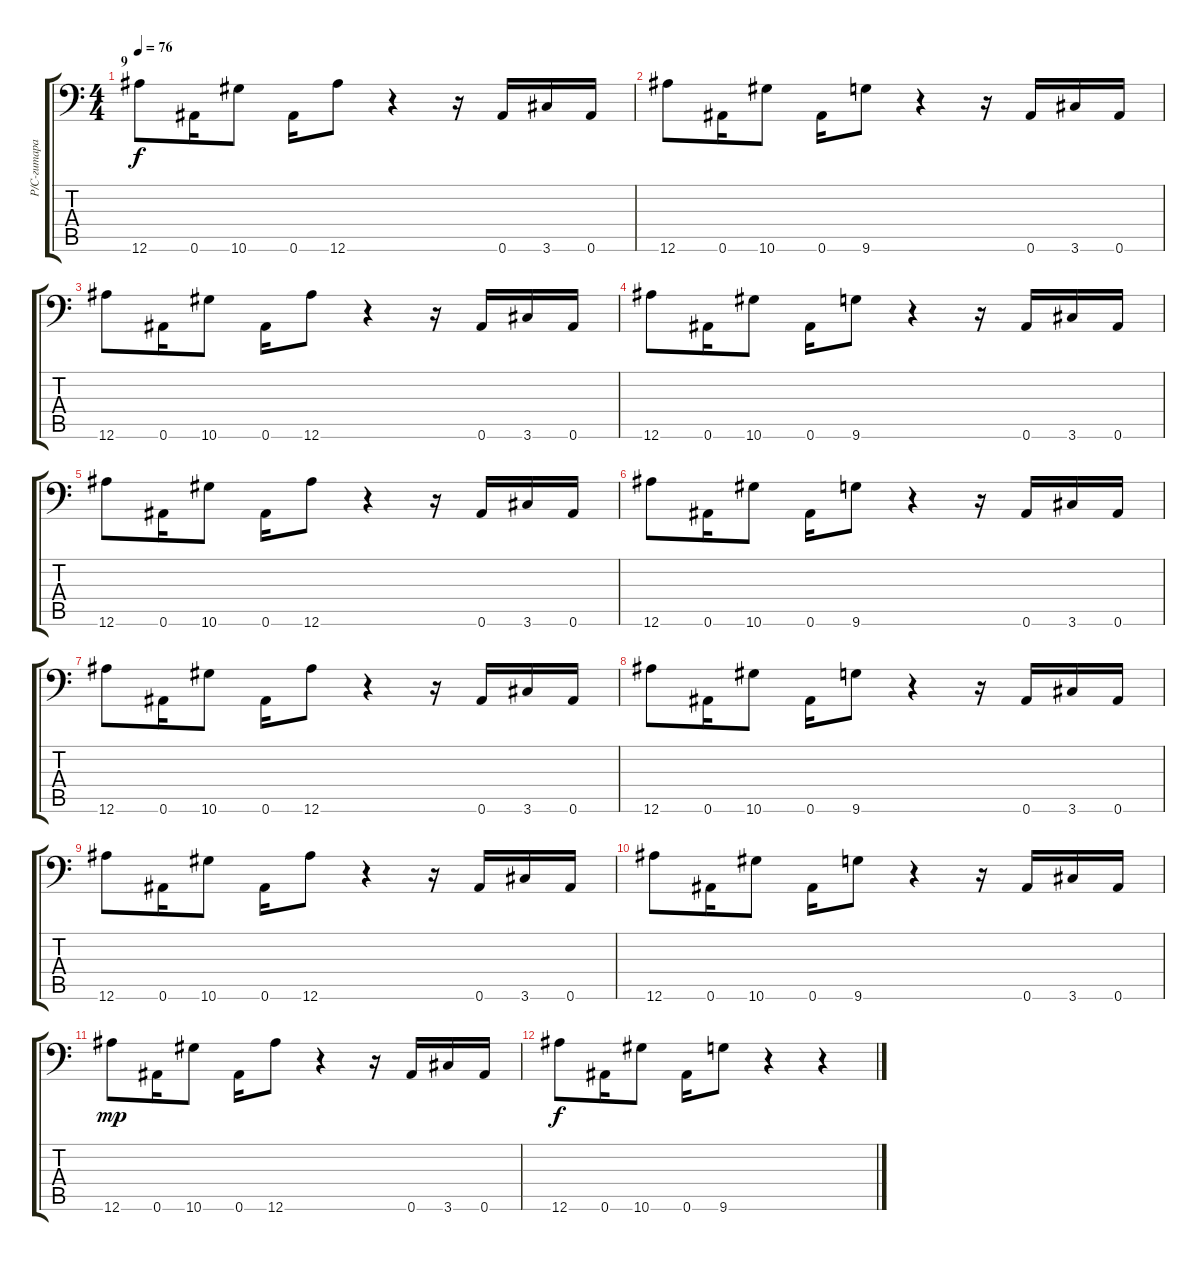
\track ("Р/С-гитара" "Р/С-гитара") {instrument overdrivenguitar}
\staff {score tabs}
\tuning (C4 G3 Eb3 Bb2 F2 Bb1) {hide}
\ts (4 4)
\section ("" "9")
\tempo 76
\clef f4
\ks c
12.6.8{dy f} 0.6.16 10.6.8 0.6.16 12.6.8 r.4 r.16 0.6.16 3.6.16 0.6.16 |
12.6.8 0.6.16 10.6.8 0.6.16 9.6.8 r.4 r.16 0.6.16 3.6.16 0.6.16 |
12.6.8 0.6.16 10.6.8 0.6.16 12.6.8 r.4 r.16 0.6.16 3.6.16 0.6.16 |
12.6.8 0.6.16 10.6.8 0.6.16 9.6.8 r.4 r.16 0.6.16 3.6.16 0.6.16 |
12.6.8 0.6.16 10.6.8 0.6.16 12.6.8 r.4 r.16 0.6.16 3.6.16 0.6.16 |
12.6.8 0.6.16 10.6.8 0.6.16 9.6.8 r.4 r.16 0.6.16 3.6.16 0.6.16 |
12.6.8 0.6.16 10.6.8 0.6.16 12.6.8 r.4 r.16 0.6.16 3.6.16 0.6.16 |
12.6.8 0.6.16 10.6.8 0.6.16 9.6.8 r.4 r.16 0.6.16 3.6.16 0.6.16 |
12.6.8 0.6.16 10.6.8 0.6.16 12.6.8 r.4 r.16 0.6.16 3.6.16 0.6.16 |
12.6.8 0.6.16 10.6.8 0.6.16 9.6.8 r.4 r.16 0.6.16 3.6.16 0.6.16 |
12.6.8{dy mp} 0.6.16 10.6.8 0.6.16 12.6.8 r.4 r.16 0.6.16 3.6.16 0.6.16 |
12.6.8{dy f} 0.6.16 10.6.8 0.6.16 9.6.8 r.4 r.4
